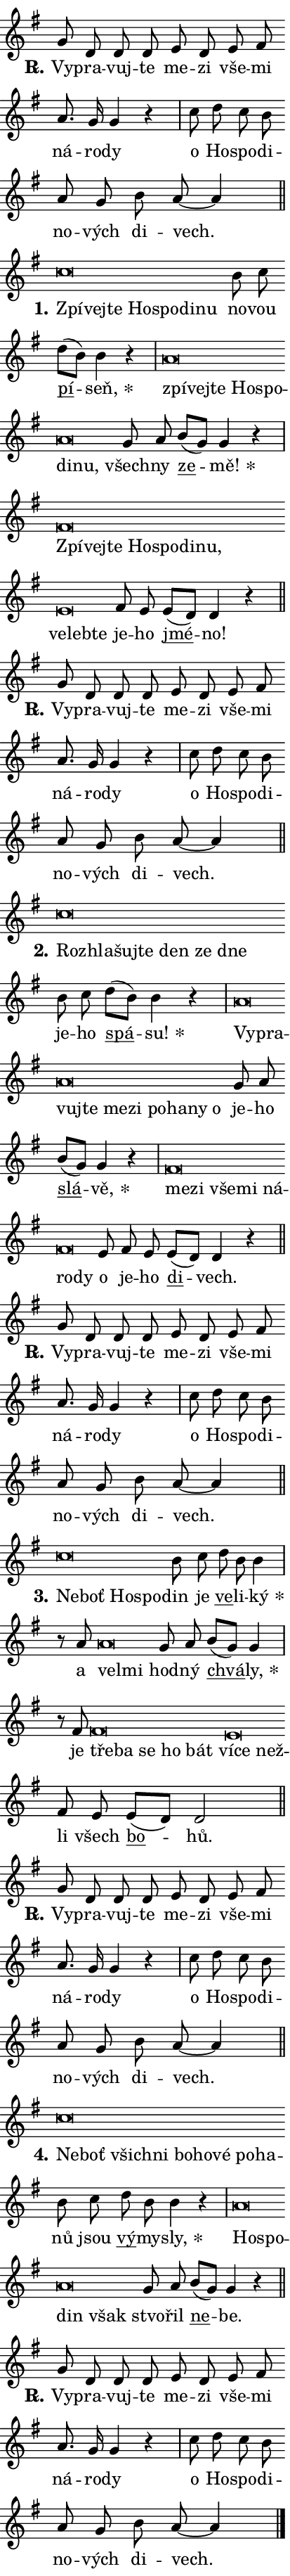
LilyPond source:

\version "2.24.0"
\header { tagline = "" }
\paper {
  indent = 0\cm
  top-margin = 0\cm
  right-margin = 0.13\cm % to fit lyric hyphens
  bottom-margin = 0\cm
  left-margin = 0\cm
  paper-width = 7\cm
  page-breaking = #ly:one-page-breaking
  system-system-spacing.basic-distance = #11
  score-system-spacing.basic-distance = #11
  ragged-last = ##f
}


%% Author: Thomas Morley
%% https://lists.gnu.org/archive/html/lilypond-user/2020-05/msg00002.html
#(define (line-position grob)
"Returns position of @var[grob} in current system:
   @code{'start}, if at first time-step
   @code{'end}, if at last time-step
   @code{'middle} otherwise
"
  (let* ((col (ly:item-get-column grob))
         (ln (ly:grob-object col 'left-neighbor))
         (rn (ly:grob-object col 'right-neighbor))
         (col-to-check-left (if (ly:grob? ln) ln col))
         (col-to-check-right (if (ly:grob? rn) rn col))
         (break-dir-left
           (and
             (ly:grob-property col-to-check-left 'non-musical #f)
             (ly:item-break-dir col-to-check-left)))
         (break-dir-right
           (and
             (ly:grob-property col-to-check-right 'non-musical #f)
             (ly:item-break-dir col-to-check-right))))
        (cond ((eqv? 1 break-dir-left) 'start)
              ((eqv? -1 break-dir-right) 'end)
              (else 'middle))))

#(define (tranparent-at-line-position vctor)
  (lambda (grob)
  "Relying on @code{line-position} select the relevant enry from @var{vctor}.
Used to determine transparency,"
    (case (line-position grob)
      ((end) (not (vector-ref vctor 0)))
      ((middle) (not (vector-ref vctor 1)))
      ((start) (not (vector-ref vctor 2))))))

noteHeadBreakVisibility =
#(define-music-function (break-visibility)(vector?)
"Makes @code{NoteHead}s transparent relying on @var{break-visibility}"
#{
  \override NoteHead.transparent =
    #(tranparent-at-line-position break-visibility)
#})

#(define delete-ledgers-for-transparent-note-heads
  (lambda (grob)
    "Reads whether a @code{NoteHead} is transparent.
If so this @code{NoteHead} is removed from @code{'note-heads} from
@var{grob}, which is supposed to be @code{LedgerLineSpanner}.
As a result ledgers are not printed for this @code{NoteHead}"
    (let* ((nhds-array (ly:grob-object grob 'note-heads))
           (nhds-list
             (if (ly:grob-array? nhds-array)
                 (ly:grob-array->list nhds-array)
                 '()))
           ;; Relies on the transparent-property being done before
           ;; Staff.LedgerLineSpanner.after-line-breaking is executed.
           ;; This is fragile ...
           (to-keep
             (remove
               (lambda (nhd)
                 (ly:grob-property nhd 'transparent #f))
               nhds-list)))
      ;; TODO find a better method to iterate over grob-arrays, similiar
      ;; to filter/remove etc for lists
      ;; For now rebuilt from scratch
      (set! (ly:grob-object grob 'note-heads)  '())
      (for-each
        (lambda (nhd)
          (ly:pointer-group-interface::add-grob grob 'note-heads nhd))
        to-keep))))

squashNotes = {
  \override NoteHead.X-extent = #'(-0.2 . 0.2)
  \override NoteHead.Y-extent = #'(-0.75 . 0)
  \override NoteHead.stencil =
    #(lambda (grob)
       (let ((pos (ly:grob-property grob 'staff-position)))
         (begin
           (if (< pos -7) (display "ERROR: Lower brevis then expected\n") (display ""))
           (if (<= pos -6) ly:text-interface::print ly:note-head::print))))
}
unSquashNotes = {
  \revert NoteHead.X-extent
  \revert NoteHead.Y-extent
  \revert NoteHead.stencil
}

hideNotes = \noteHeadBreakVisibility #begin-of-line-visible
unHideNotes = \noteHeadBreakVisibility #all-visible

% work-around for resetting accidentals
% https://lilypond.org/doc/v2.23/Documentation/notation/displaying-rhythms#unmetered-music
cadenzaMeasure = {
  \cadenzaOff
  \partial 1024 s1024
  \cadenzaOn
}

#(define-markup-command (accent layout props text) (markup?)
  "Underline accented syllable"
  (interpret-markup layout props
    #{\markup \override #'(offset . 4.3) \underline { #text }#}))

responsum = \markup \concat {
  "R" \hspace #-1.05 \path #0.1 #'((moveto 0 0.07) (lineto 0.9 0.8)) \hspace #0.05 "."
}

spaceSize = #0.6828661417322834 % exact space size for TeX Gyre Schola

\layout {
  \context {
    \Staff
    \remove "Time_signature_engraver"
    \override LedgerLineSpanner.after-line-breaking = #delete-ledgers-for-transparent-note-heads
  }
  \context {
    \Lyrics {
      \override LyricSpace.minimum-distance = \spaceSize
      \override LyricText.font-name = #"TeX Gyre Schola"
      \override LyricText.font-size = 1
      \override StanzaNumber.font-name = #"TeX Gyre Schola Bold"
      \override StanzaNumber.font-size = 1
    }
  }
  \context {
    \Score 
    \override NoteHead.text =
      #(lambda (grob) 
        (let ((pos (ly:grob-property grob 'staff-position)))
          #{\markup {
            \combine
              \halign #-0.55 \raise #(if (= pos -6) 0 0.5) \override #'(thickness . 2) \draw-line #'(3.2 . 0)
              \musicglyph "noteheads.sM1"
          }#}))
  }
}

% magnetic-lyrics.ily
%
%   written by
%     Jean Abou Samra <jean@abou-samra.fr>
%     Werner Lemberg <wl@gnu.org>
%
%   adapted by
%     Jiri Hon <jiri.hon@gmail.com>
%
% Version 2022-Apr-15

% https://www.mail-archive.com/lilypond-user@gnu.org/msg149350.html

#(define (Left_hyphen_pointer_engraver context)
   "Collect syllable-hyphen-syllable occurrences in lyrics and store
them in properties.  This engraver only looks to the left.  For
example, if the lyrics input is @code{foo -- bar}, it does the
following.

@itemize @bullet
@item
Set the @code{text} property of the @code{LyricHyphen} grob between
@q{foo} and @q{bar} to @code{foo}.

@item
Set the @code{left-hyphen} property of the @code{LyricText} grob with
text @q{foo} to the @code{LyricHyphen} grob between @q{foo} and
@q{bar}.
@end itemize

Use this auxiliary engraver in combination with the
@code{lyric-@/text::@/apply-@/magnetic-@/offset!} hook."
   (let ((hyphen #f)
         (text #f))
     (make-engraver
      (acknowledgers
       ((lyric-syllable-interface engraver grob source-engraver)
        (set! text grob)))
      (end-acknowledgers
       ((lyric-hyphen-interface engraver grob source-engraver)
        ;(when (not (grob::has-interface grob 'lyric-space-interface))
          (set! hyphen grob)));)
      ((stop-translation-timestep engraver)
       (when (and text hyphen)
         (ly:grob-set-object! text 'left-hyphen hyphen))
       (set! text #f)
       (set! hyphen #f)))))

#(define (lyric-text::apply-magnetic-offset! grob)
   "If the space between two syllables is less than the value in
property @code{LyricText@/.details@/.squash-threshold}, move the right
syllable to the left so that it gets concatenated with the left
syllable.

Use this function as a hook for
@code{LyricText@/.after-@/line-@/breaking} if the
@code{Left_@/hyphen_@/pointer_@/engraver} is active."
   (let ((hyphen (ly:grob-object grob 'left-hyphen #f)))
     (when hyphen
       (let ((left-text (ly:spanner-bound hyphen LEFT)))
         (when (grob::has-interface left-text 'lyric-syllable-interface)
           (let* ((common (ly:grob-common-refpoint grob left-text X))
                  (this-x-ext (ly:grob-extent grob common X))
                  (left-x-ext
                   (begin
                     ;; Trigger magnetism for left-text.
                     (ly:grob-property left-text 'after-line-breaking)
                     (ly:grob-extent left-text common X)))
                  ;; `delta` is the gap width between two syllables.
                  (delta (- (interval-start this-x-ext)
                            (interval-end left-x-ext)))
                  (details (ly:grob-property grob 'details))
                  (threshold (assoc-get 'squash-threshold details 0.2)))
             (when (< delta threshold)
               (let* (;; We have to manipulate the input text so that
                      ;; ligatures crossing syllable boundaries are not
                      ;; disabled.  For languages based on the Latin
                      ;; script this is essentially a beautification.
                      ;; However, for non-Western scripts it can be a
                      ;; necessity.
                      (lt (ly:grob-property left-text 'text))
                      (rt (ly:grob-property grob 'text))
                      (is-space (grob::has-interface hyphen 'lyric-space-interface))
                      (space (if is-space " " ""))
                      (extra-delta (if is-space spaceSize 0))
                      ;; Append new syllable.
                      (ltrt-space (if (and (string? lt) (string? rt))
                                (string-append lt space rt)
                                (make-concat-markup (list lt space rt))))
                      ;; Right-align `ltrt` to the right side.
                      (ltrt-space-markup (grob-interpret-markup
                               grob
                               (make-translate-markup
                                (cons (interval-length this-x-ext) 0)
                                (make-right-align-markup ltrt-space)))))
                 (begin
                   ;; Don't print `left-text`.
                   (ly:grob-set-property! left-text 'stencil #f)
                   ;; Set text and stencil (which holds all collected
                   ;; syllables so far) and shift it to the left.
                   (ly:grob-set-property! grob 'text ltrt-space)
                   (ly:grob-set-property! grob 'stencil ltrt-space-markup)
                   (ly:grob-translate-axis! grob (- (- delta extra-delta)) X))))))))))


#(define (lyric-hyphen::displace-bounds-first grob)
   ;; Make very sure this callback isn't triggered too early.
   (let ((left (ly:spanner-bound grob LEFT))
         (right (ly:spanner-bound grob RIGHT)))
     (ly:grob-property left 'after-line-breaking)
     (ly:grob-property right 'after-line-breaking)
     (ly:lyric-hyphen::print grob)))

squashThreshold = #0.4

\layout {
  \context {
    \Lyrics
    \consists #Left_hyphen_pointer_engraver
    \override LyricText.after-line-breaking =
      #lyric-text::apply-magnetic-offset!
    \override LyricHyphen.stencil = #lyric-hyphen::displace-bounds-first
    \override LyricText.details.squash-threshold = \squashThreshold
    \override LyricHyphen.minimum-distance = 0
    \override LyricHyphen.minimum-length = \squashThreshold
  }
}

squashText = \override LyricText.details.squash-threshold = 9999
unSquashText = \override LyricText.details.squash-threshold = \squashThreshold

leftText = \override LyricText.self-alignment-X = #LEFT
unLeftText = \revert LyricText.self-alignment-X

starOffset = #(lambda (grob) 
                (let ((x_offset (ly:self-alignment-interface::aligned-on-x-parent grob)))
                  (if (= x_offset 0) 0 (+ x_offset 1.2))))

star = #(define-music-function (syllable)(string?)
"Append star separator at the end of a syllable"
#{
  \once \override LyricText.X-offset = #starOffset
  \lyricmode { \markup {
    #syllable
    \override #'((font-name . "TeX Gyre Schola Bold")) \hspace #0.2 \lower #0.65 \larger "*"
  } }
#})

starAccent = #(define-music-function (syllable)(string?)
"Append star separator at the end of a syllable and make accent"
#{
  \once \override LyricText.X-offset = #starOffset
  \lyricmode { \markup {
    \accent #syllable
    \override #'((font-name . "TeX Gyre Schola Bold")) \hspace #0.2 \lower #0.65 \larger "*"
  } }
#})

breath = #(define-music-function (syllable)(string?)
"Append breathing indicator at the end of a syllable"
#{
  \lyricmode { \markup { #syllable "+" } }
#})

optionalBreath = #(define-music-function (syllable)(string?)
"Append optional breathing indicator at the end of a syllable"
#{
  \lyricmode { \markup { #syllable "(+)" } }
#})


\score {
    <<
        \new Voice = "melody" { \cadenzaOn \key g \major \relative { g'8 d d d e d e fis \bar "" a8. g16 g4 r \cadenzaMeasure \bar "|" c8 d c b \bar "" a g b a~ a4 \cadenzaMeasure \bar "||" \break } }
        \new Lyrics \lyricsto "melody" { \lyricmode { \set stanza = \responsum
Vy -- pra -- vuj -- te me -- zi vše -- mi ná -- ro -- dy o Ho -- spo -- di -- no -- vých di -- vech. } }
    >>
    \layout {}
}

\score {
    <<
        \new Voice = "melody" { \cadenzaOn \key g \major \relative { \squashNotes c''\breve*1/16 \hideNotes \breve*1/16 \bar "" \breve*1/16 \bar "" \breve*1/16 \bar "" \breve*1/16 \bar "" \breve*1/16 \breve*1/16 \bar "" \unHideNotes \unSquashNotes b8 c \bar "" d[( b)] b4 r \cadenzaMeasure \bar "|" \squashNotes a\breve*1/16 \hideNotes \breve*1/16 \bar "" \breve*1/16 \bar "" \breve*1/16 \bar "" \breve*1/16 \bar "" \breve*1/16 \breve*1/16 \bar "" \unHideNotes \unSquashNotes g8 a \bar "" b[( g)] g4 r \cadenzaMeasure \bar "|" \squashNotes fis\breve*1/16 \hideNotes \breve*1/16 \bar "" \breve*1/16 \bar "" \breve*1/16 \bar "" \breve*1/16 \bar "" \breve*1/16 \breve*1/16 \bar "" \unHideNotes \unSquashNotes \squashNotes e\breve*1/16 \hideNotes \breve*1/16 \breve*1/16 \bar "" \unHideNotes \unSquashNotes fis8 e \bar "" e[( d)] d4 r \cadenzaMeasure \bar "||" \break } }
        \new Lyrics \lyricsto "melody" { \lyricmode { \set stanza = "1."
\leftText Zpí -- \squashText vej -- te Ho -- spo -- di -- nu \unLeftText \unSquashText no -- vou \markup \accent pí -- \star seň, \leftText zpí -- \squashText vej -- te Ho -- spo -- di -- nu, \unLeftText \unSquashText všech -- ny \markup \accent ze -- \star mě! \leftText Zpí -- \squashText vej -- te Ho -- spo -- di -- nu, \leftText \unLeftText \unSquashText ve -- \squashText leb -- te \unLeftText \unSquashText je -- ho \markup \accent jmé -- no! } }
    >>
    \layout {}
}

\score {
    <<
        \new Voice = "melody" { \cadenzaOn \key g \major \relative { g'8 d d d e d e fis \bar "" a8. g16 g4 r \cadenzaMeasure \bar "|" c8 d c b \bar "" a g b a~ a4 \cadenzaMeasure \bar "||" \break } }
        \new Lyrics \lyricsto "melody" { \lyricmode { \set stanza = \responsum
Vy -- pra -- vuj -- te me -- zi vše -- mi ná -- ro -- dy o Ho -- spo -- di -- no -- vých di -- vech. } }
    >>
    \layout {}
}

\score {
    <<
        \new Voice = "melody" { \cadenzaOn \key g \major \relative { \squashNotes c''\breve*1/16 \hideNotes \breve*1/16 \bar "" \breve*1/16 \bar "" \breve*1/16 \bar "" \breve*1/16 \bar "" \breve*1/16 \breve*1/16 \bar "" \unHideNotes \unSquashNotes b8 c \bar "" d[( b)] b4 r \cadenzaMeasure \bar "|" \squashNotes a\breve*1/16 \hideNotes \breve*1/16 \bar "" \breve*1/16 \bar "" \breve*1/16 \bar "" \breve*1/16 \bar "" \breve*1/16 \bar "" \breve*1/16 \bar "" \breve*1/16 \bar "" \breve*1/16 \breve*1/16 \bar "" \unHideNotes \unSquashNotes g8 a \bar "" b[( g)] g4 r \cadenzaMeasure \bar "|" \squashNotes fis\breve*1/16 \hideNotes \breve*1/16 \bar "" \breve*1/16 \bar "" \breve*1/16 \bar "" \breve*1/16 \bar "" \breve*1/16 \breve*1/16 \bar "" \unHideNotes \unSquashNotes e8 fis8 e \bar "" e[( d)] d4 r \cadenzaMeasure \bar "||" \break } }
        \new Lyrics \lyricsto "melody" { \lyricmode { \set stanza = "2."
\leftText Roz -- \squashText hla -- šuj -- te den ze dne \unLeftText \unSquashText je -- ho \markup \accent spá -- \star su! \leftText Vy -- \squashText pra -- vuj -- te me -- zi po -- ha -- ny o \unLeftText \unSquashText je -- ho \markup \accent slá -- \star vě, \leftText me -- \squashText zi vše -- mi ná -- ro -- dy \unLeftText \unSquashText o je -- ho \markup \accent di -- vech. } }
    >>
    \layout {}
}

\score {
    <<
        \new Voice = "melody" { \cadenzaOn \key g \major \relative { g'8 d d d e d e fis \bar "" a8. g16 g4 r \cadenzaMeasure \bar "|" c8 d c b \bar "" a g b a~ a4 \cadenzaMeasure \bar "||" \break } }
        \new Lyrics \lyricsto "melody" { \lyricmode { \set stanza = \responsum
Vy -- pra -- vuj -- te me -- zi vše -- mi ná -- ro -- dy o Ho -- spo -- di -- no -- vých di -- vech. } }
    >>
    \layout {}
}

\score {
    <<
        \new Voice = "melody" { \cadenzaOn \key g \major \relative { \squashNotes c''\breve*1/16 \hideNotes \breve*1/16 \bar "" \breve*1/16 \breve*1/16 \bar "" \unHideNotes \unSquashNotes b8 c \bar "" d b b4 \cadenzaMeasure \bar "|" r8 a8 \squashNotes a\breve*1/16 \hideNotes \breve*1/16 \bar "" \unHideNotes \unSquashNotes g8 a \bar "" b[( g)] g4 \cadenzaMeasure \bar "|" r8 fis8 \squashNotes fis\breve*1/16 \hideNotes \breve*1/16 \bar "" \breve*1/16 \bar "" \breve*1/16 \breve*1/16 \bar "" \unHideNotes \unSquashNotes \squashNotes e\breve*1/16 \hideNotes \breve*1/16 \breve*1/16 \bar "" \unHideNotes \unSquashNotes fis8 e \bar "" e[( d)] d2 \cadenzaMeasure \bar "||" \break } }
        \new Lyrics \lyricsto "melody" { \lyricmode { \set stanza = "3."
\leftText Ne -- \squashText boť Ho -- spo -- \unLeftText \unSquashText din je \markup \accent ve -- li -- \star ký a \leftText vel -- \squashText mi \unLeftText \unSquashText hod -- ný \markup \accent chvá -- \star ly, je \leftText tře -- \squashText ba se ho bát \leftText \unLeftText \unSquashText ví -- \squashText ce než -- \unLeftText \unSquashText li všech \markup \accent bo -- hů. } }
    >>
    \layout {}
}

\score {
    <<
        \new Voice = "melody" { \cadenzaOn \key g \major \relative { g'8 d d d e d e fis \bar "" a8. g16 g4 r \cadenzaMeasure \bar "|" c8 d c b \bar "" a g b a~ a4 \cadenzaMeasure \bar "||" \break } }
        \new Lyrics \lyricsto "melody" { \lyricmode { \set stanza = \responsum
Vy -- pra -- vuj -- te me -- zi vše -- mi ná -- ro -- dy o Ho -- spo -- di -- no -- vých di -- vech. } }
    >>
    \layout {}
}

\score {
    <<
        \new Voice = "melody" { \cadenzaOn \key g \major \relative { \squashNotes c''\breve*1/16 \hideNotes \breve*1/16 \bar "" \breve*1/16 \bar "" \breve*1/16 \bar "" \breve*1/16 \bar "" \breve*1/16 \bar "" \breve*1/16 \bar "" \breve*1/16 \breve*1/16 \bar "" \unHideNotes \unSquashNotes b8 c \bar "" d b b4 r \cadenzaMeasure \bar "|" \squashNotes a\breve*1/16 \hideNotes \breve*1/16 \bar "" \breve*1/16 \breve*1/16 \bar "" \unHideNotes \unSquashNotes g8 a \bar "" b[( g)] g4 r \cadenzaMeasure \bar "||" \break } }
        \new Lyrics \lyricsto "melody" { \lyricmode { \set stanza = "4."
\leftText Ne -- \squashText boť všich -- ni bo -- ho -- vé po -- ha -- \unLeftText \unSquashText nů jsou \markup \accent vý -- my -- \star sly, \leftText Ho -- \squashText spo -- din však \unLeftText \unSquashText stvo -- řil \markup \accent ne -- be. } }
    >>
    \layout {}
}

\score {
    <<
        \new Voice = "melody" { \cadenzaOn \key g \major \relative { g'8 d d d e d e fis \bar "" a8. g16 g4 r \cadenzaMeasure \bar "|" c8 d c b \bar "" a g b a~ a4 \cadenzaMeasure \bar "||" \break } \bar "|." }
        \new Lyrics \lyricsto "melody" { \lyricmode { \set stanza = \responsum
Vy -- pra -- vuj -- te me -- zi vše -- mi ná -- ro -- dy o Ho -- spo -- di -- no -- vých di -- vech. } }
    >>
    \layout {}
}
